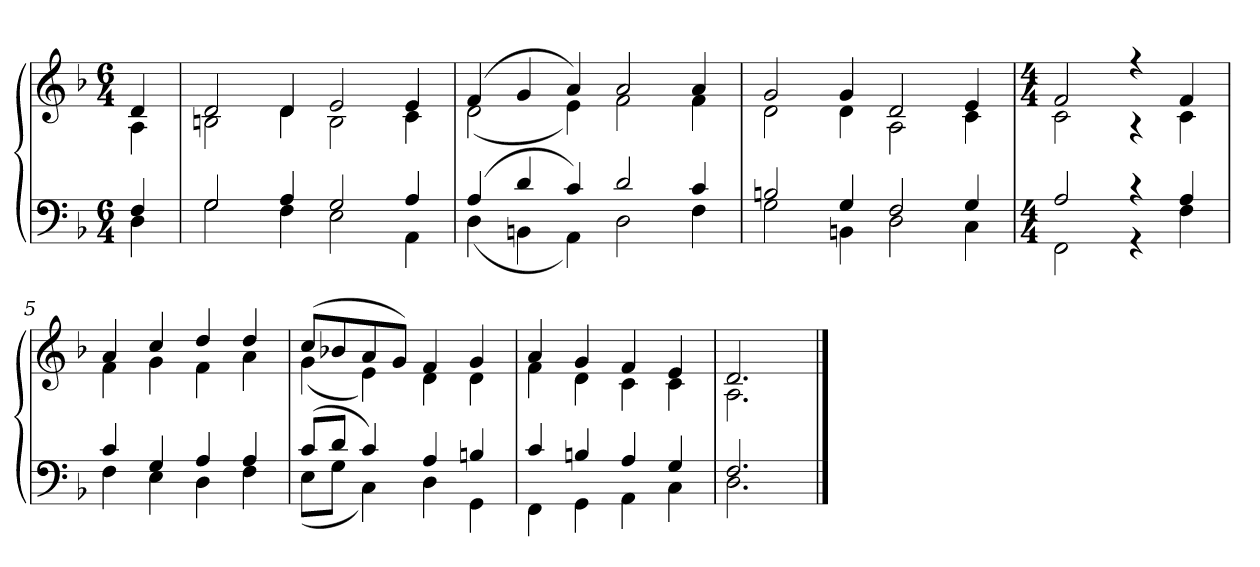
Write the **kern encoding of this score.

**kern	**kern
*part1	*part1
*staff2	*staff1
*clefF4	*clefG2
*k[b-]	*k[b-]
*d:	*d:
*M6/4	*M6/4
=	=
*^	*^
4F	4D	4d	4A
=1	=1	=1	=1
2G	2G	2d	2B
4A	4F	4d	4d
2G	2E	2e	2B
4A	4AA	4e	4c
=2	=2	=2	=2
(4A	(4D	(4f	(2d
4d	4BB	4g	.
4c)	4AA)	4a)	4e)
2d	2D	2a	2f
4c	4F	4a	4f
=3	=3	=3	=3
2B	2G	2g	2d
4G	4BB	4g	4d
2F	2D	2d	2A
4G	4C	4e	4c
=4	=4	=4	=4
*M4/4	*	*M4/4	*
2A	2FF	2f	2c
4r	4r	4r	4r
4A	4F	4f	4c
=5	=5	=5	=5
4c	4F	4a	4f
4G	4E	4cc	4g
4A	4D	4dd	4f
4A	4F	4dd	4a
=6	=6	=6	=6
(8cL	(8EL	(8ccL	(4g
8dJ	8GJ	8b-X	.
4c)	4C)	8a	4e)
.	.	8gJ)	.
4A	4D	4f	4d
4Bni	4GG	4g	4d
=7	=7	=7	=7
4c	4FF	4a	4f
4B	4GG	4g	4d
4A	4AA	4f	4c
4G	4C	4e	4c
=8	=8	=8	=8
2.F	2.D	2.d	2.A
*v	*v	*	*
*	*v	*v
==	==
*-	*-
